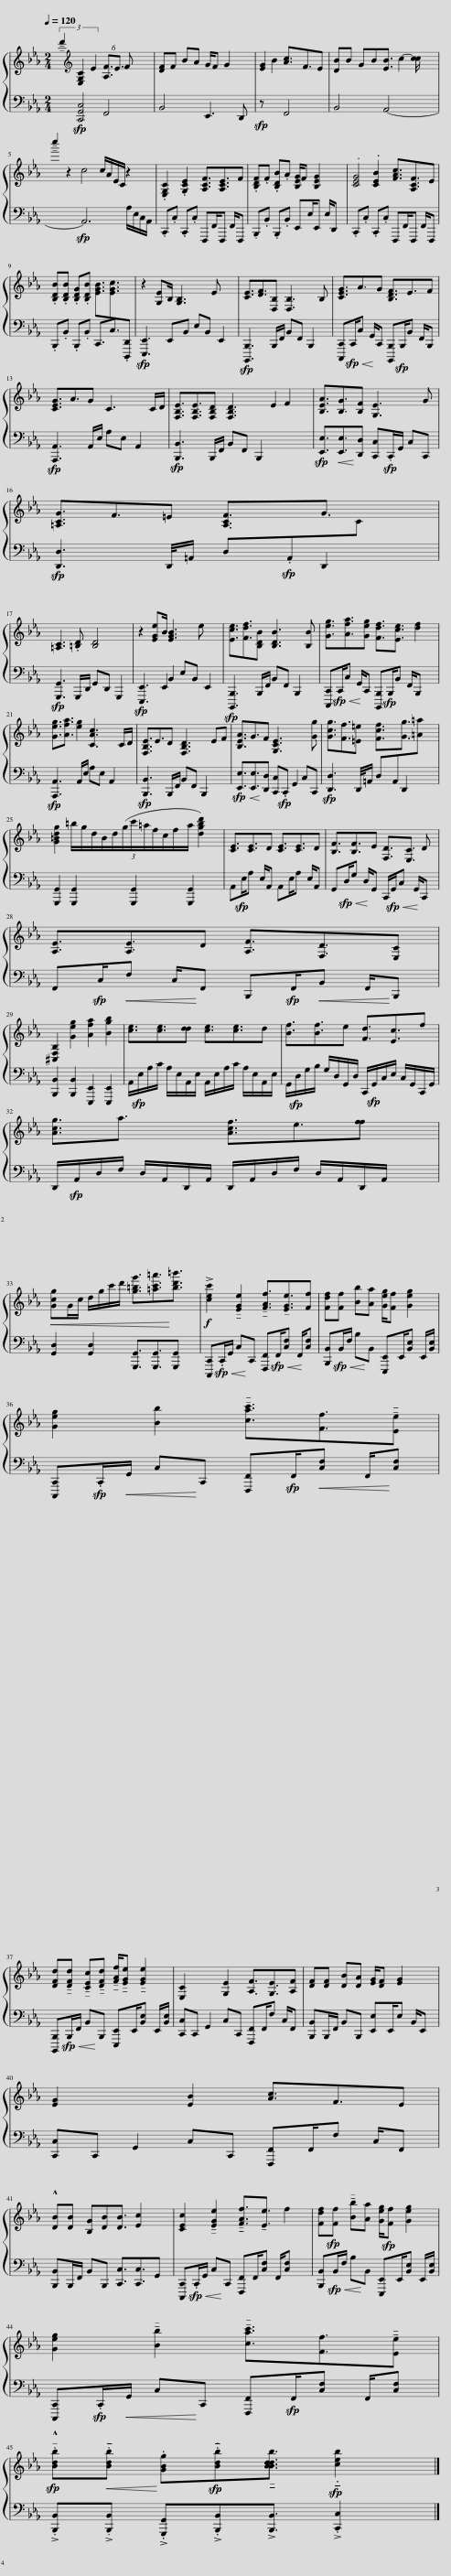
X:1
%%score { ( 1 2 ) | 3 }
L:1/8
Q:1/4=120
M:2/4
I:linebreak $
K:Eb
V:1 treble
V:2 treble
V:3 bass
V:1
 (3!tenuto!d'2[K:treble] [E,G,C]2 E2 (6:4:2[A,F]3/2E3/2 x2 | [DF]F BA G/F G2 x/ | [EG]2 [Ac]3/2F3/2E | [DB]B GB[EB]3/2 c2- c/ x3/2 |$ !tenuto!c''2 z2 c4 c/A/E/C/ z2 | %5
 .[E,G,C]2 .[G,CE]2 [A,CF]3/2[A,CE]3/2F | .[B,DF].F .[B,DB].A [B,EG]/F [B,EG]2 x/ | .[CEG]4 [FAc]3/2[A,CF]3/2E |$ .[B,DB].[B,DB] .[B,DG].[B,DB] [EGB]3/2[EGc]3/2[I:staff +1].[D,,,D,,] |[I:staff -1] z2 [G,E]B,/ [G,B,]3 E x3/2 | %10
 [CE]3/2[DF]3/2[D,B,] [D,B,]3 B, | [CEG]3/2A3/2G [B,DF]3/2E3/2F |$ [CEG]3/2A3/2G C3 C/D/ | [F,B,E]3/2[F,B,E]3/2[F,B,D] [F,B,D]3 E2 x | [B,EA]3/2[B,G]3/2[B,F] [G,E]3 G |$ %15
 [=A,CG]3/2F3/2=E x5/4[I:staff +1] D,,2 |$[I:staff -1] [=A,C]3 .[=B,D] [B,D]4 | z2 [EGe]B/ [EGB]3 e x3/2 | [Ece]3/2[Fdf]3/2[B,DB] [B,DB]3 [B,B] | [Geg]3/2[Afa]3/2[Geg] [Fdf]3/2[Ece]3/2 [df]2 |$ %20
 [Geg]3/2[Afa]3/2 [eg]2 x[I:staff +1] A,,2 |[I:staff -1] [F,B,E]3/2E3/2D [F,B,D]3 EF | [B,EA]3/2G3/2F [G,CE]3[I:staff +1] C,C,, |[I:staff -1] [Gcg]3/2[Ff]3/2[=E=e] x5/4[I:staff +1] D,,2 |$[I:staff -1] [G=Bdg]2 =b/g/d/B/d/(3(g/c'/=a/f/c/f/a/ [dgbd']2) | %25
 [CE]3/2[CE]3/2D [CE]3/2[CE]3/2D | [B,F]3/2[B,F]3/2E [F,D]3/2[E,C]3/2 x/ |$ [A,E]3/2[A,E]3/2D [A,F]3/2[F,D]3/2[E,C] |$ [^C,F,B,]2 [Geg]2 [Afa]2 [Bgb]2 | [ce]3/2[ce]3/2d [ce]3/2[ce]3/2d | %30
 [Bf]3/2[Bf]3/2e [Fd]3/2[Ec]3/2f |$ [Acg]3/2a3/2 x [Acf]3/2e3/2f x |$!<(! [Gcg]G/c/ d/g/c'/d'/ [g=bg']3/2[=ac'=a']3/2!<)![bd'=b']3/2 |!f! !>![cec']2 !tenuto![EGe]2 !tenuto![FAf]3/2!tenuto![EGe]3/2[Ff] | [Fdf][Ff] [Bb][Aa] [Geg]/[Ff] [Geg]2 |$ %35
 [Geg]2 [Bb]2 !tenuto![cac']3/2[Ff]3/2!tenuto![Ee] |$ [DFd]!tenuto![DFd] !tenuto![CEc]!tenuto![DFd] !tenuto![FAf]/!tenuto![EGe] !tenuto![EGe]2 | [E,C]2[I:staff +1] G,,2 C,C,, [F,,,F,,]F,,/F, C,/F,, |[I:staff -1] [DF][DF] [DB][DA] [EG]/[DF] [EG]2 x/ |$ [EG]2[I:staff +1] G,,2 C,C,, [F,,,F,,]F,,/F, C,/F,, |$ %40
[I:staff -1] !^![DB][DB] [B,G][DB][DB]3/2 [Ec]2 x/ | [CEc]2 !tenuto![EGe]2 !tenuto![FAf]3/2!tenuto![Ee]3/2 f2 | [Fdf][Ff] !tenuto![Bb][Aa] [Geg]/[Ff] [Geg]2 |$ [Geg]2 !tenuto![Bb]2 !tenuto![cac']3/2[Ff]3/2!tenuto![Ee] |$ .!^!!tenuto![Bdb]!<(!.!tenuto![Bdb]!<)! .[GBg].!tenuto![Bdb]!tenuto![Bdb]3/2 .!tenuto![ceb]2 |] %45
V:2
 x4/3[K:treble] x8/3[I:staff +1] F,,4 | x8 | x2 F,,4 | x15/2[I:staff -1] c2 |$ x12 | %5
 x8 | x8 | x2 .[CEB]2 x4 |$ x8 | x9 | %10
 x8 | x8 |$ x8 | x10 | x8 |$ %15
 x15/4 [=A,CF]3/2G3/2 x/ |$ x8 | x7/2[I:staff +1] B,,2 x7/2 | x8 | x9 |$ %20
 x4[I:staff -1] [CAc]3 x | x9 | x8 [Gg] | x15/4 [Fcf]3/2[Gg]3/2 x/ |$ x19/2 | %25
 x8 | x13/2 D |$ x8 |$ x8 | x3 d2 x3 | %30
 x8 |$ x7 f2 |$ x17/2 | x8 | x15/2 |$ %35
 x8 |$ x15/2 | x4 [G,E]2 [A,F]3/2[G,E]3/2[A,F] | x8 |$ x4 [EB]2 [Ac]3/2F3/2E |$ %40
 x8 | x9 | x15/2 |$ x8 |$ x4 [Bd]3 x/ |] %45
V:3
 x4/3 [C,,G,,C,]4[I:staff -1] F[I:staff +1] x5/3 | B,,4 E,,3 D,, | z[I:staff -1] B2[I:staff +1] x3 | B,,4 A,,4- x3/2 |$ x4 A,,6 A,/E,/C,/A,,/ | %5
 .C,,.C, .C,,.C, F,,,F,,/F,,, F,,/F,,, | .B,,,.B,, .B,,,.B,, E,,E,/E,, E,/D,, | .C,,.C, .C,,.C, F,,,F,,/F,,, F,,/F,,, |$ .B,,,.B,, .B,,,.B,, C,,3/2C,3/2 x | [E,,,E,,]3 E,,B,, E,B,, E,,2 | %10
 [B,,,,B,,,]3 B,,,/F,,/ B,,F,, B,,,2 | [C,,,C,,]C,,/!<(!C, G,,/!<)!C,, [B,,,,B,,,]B,,,/B,, F,,/B,,, |$ [A,,,A,,]3 A,,/E,/ A,E, A,,2 | [B,,,B,,]3 B,,,/F,,/ B,,F,, B,,,2[I:staff -1] F2 |[I:staff +1] [E,,E,]3/2!<(![E,,E,]3/2!<)![D,,D,] [C,,C,].C,,/G,,/ C,C,, |$ %15
 [D,,D,]3 D,,/4=A,,/ D,.A,,[I:staff -1]C[I:staff +1] x/ |$ [G,,,G,,]3 G,,,/D,,/ G,,D,, G,,,2 | [E,,,E,,]3 E,,2 E,B,, E,,2 | [B,,,,B,,,]3 B,,,/F,,/ B,,F,, B,,,2 | [C,,,C,,]!<(!C,,/C, G,,/!<)!C,, [B,,,,B,,,]B,,,/B,, F,,/B,,, x |$ %20
 [A,,,A,,]3 A,,/E,/ A,E, x[I:staff -1] C/D/ |[I:staff +1] [B,,,B,,]3 B,,,/F,,/ B,,F,, B,,,2 x | [E,,E,]3/2!<(![E,,E,]3/2!<)![D,,D,] [C,,C,].C,, G,,2 x | [D,,D,]3 D,,/4=A,,/ D,A,,[I:staff -1][=A=a][I:staff +1] x/ |$ [G,,,G,,]2 [G,,,G,,]2 x5/6 [G,,,G,,]2 x/6 [G,,,G,,]2 x/ | %25
 A,,E,/A, E,/A,, A,,E,/A, E,/A,, | G,,D,/!<(!G, D,/!<)!G,, C,,/G,,/!<(!C, G,,/!<)!C,, |$ F,,C,/!<(!F, C,/!<)!F,, B,,,F,,/!<(!B,, F,,/!<)!B,,, |$ [B,,,B,,]2 [B,,,B,,]2 [E,,,E,,]2 [E,,,E,,]2 | A,,/E,/A,/C/ A,/E,/A,,/E,/ A,,/E,/A,/C/ A,/E,/A,,/E,/ | %30
 G,,/D,/G,/B,/ G,/D,/G,,/D,/ C,,/G,,/C,/E,/ C,/G,,/C,,/G,,/ |$ D,,/A,,/D,/F,/ D,/A,,/D,,/A,,/ D,,/A,,/D,/F,/ D,/A,,/D,,/A,,/ x |$ [G,,D,]2 [G,,D,]2 [G,,,G,,]3/2[G,,,G,,]3/2[G,,,G,,] x/ | [C,,,C,,].C,,/!<(!G,,/ C,!<)!C,, [F,,,F,,]F,,/!<(![C,F,] F,,/!<)![C,F,] | [B,,,B,,]B,,/!<(!F,/ B,!<)!B,, [E,,,E,,]E,,/[B,,E,] E,,/[B,,E,]/ |$ %35
 [C,,,C,,].C,,/!<(!G,,/ C,!<)!C,, [F,,,F,,]F,,/!<(![C,F,] F,,/!<)![C,F,] |$ [B,,,,B,,,]B,,,/!<(!F,,/ B,,!<)!B,,, [E,,,E,,]E,,/[B,,E,] E,,/[B,,E,]/ | [C,,C,]C,, x8 | [B,,,B,,]B,,,/F,,/ B,,B,,, [E,,E,]E,,/E, B,,/E,, |$ [C,,C,]C,, x8 |$ %40
 [B,,,B,,]B,,,/F,,/ B,,B,,, [C,,C,]3/2[C,,C,]3/2G,, | [C,,,C,,].C,,/!<(!G,,/ C,!<)!C,, [F,,,F,,]F,,/[C,F,] F,,/[C,F,] x | [B,,,B,,]B,,/!<(!F,/ B,!<)!B,, [E,,,E,,]E,,/[B,,E,] E,,/[B,,E,]/ |$ [C,,,C,,].C,,/!<(!G,,/ C,!<)!C,, [F,,,F,,]F,,/[C,F,] F,,/[C,F,] |$ !>!.[B,,,B,,]!>!.[B,,,B,,] !>!.[G,,,G,,]!>!.[B,,,B,,]!>![B,,,B,,]3/2 !>!.[C,,C,]2 |] %45
